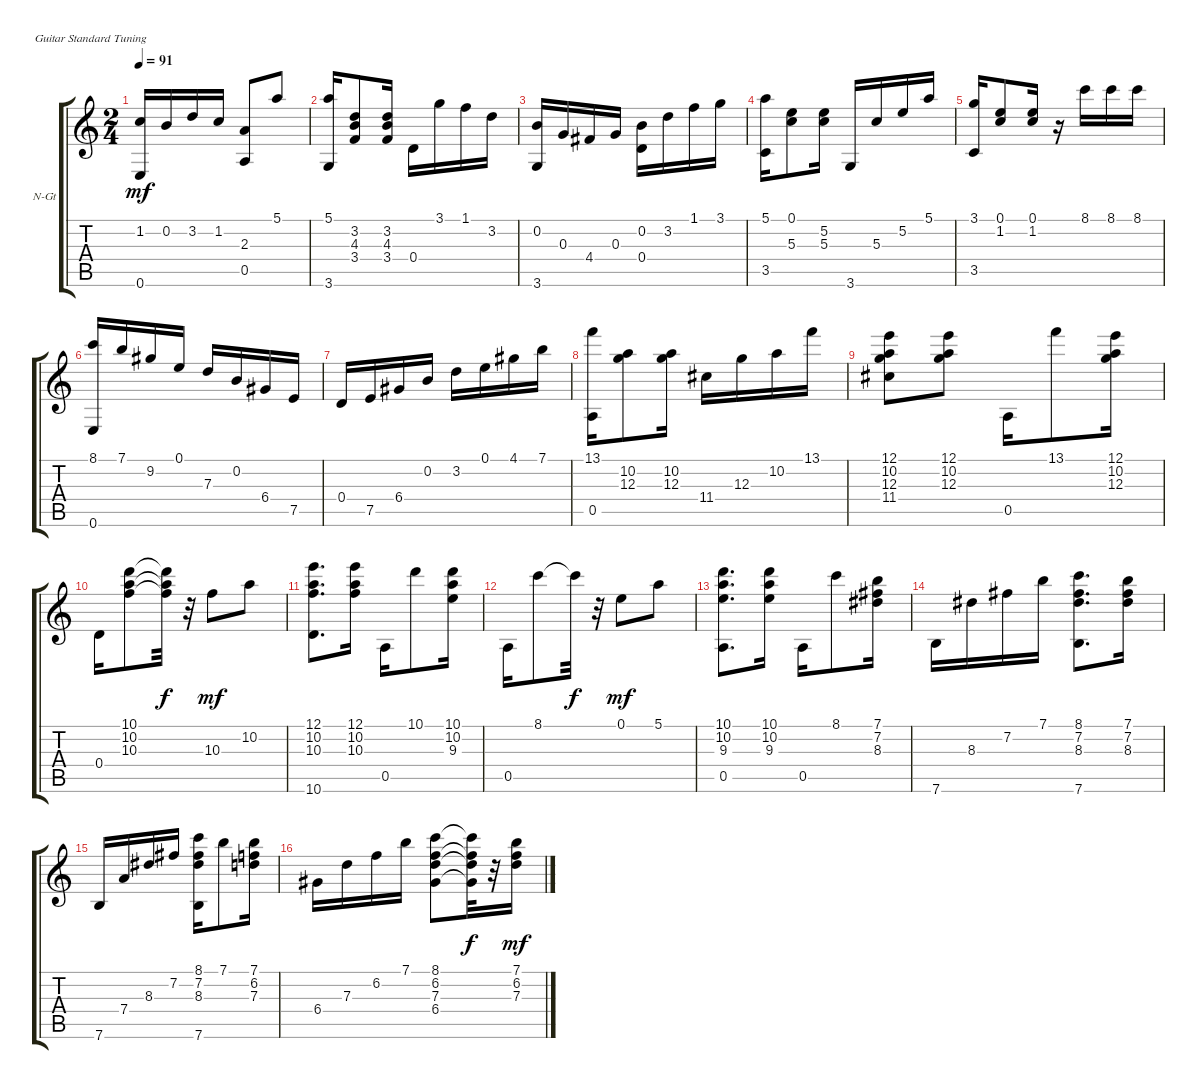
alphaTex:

\bracketExtendMode groupsimilarinstruments
\firstSystemTrackNameOrientation horizontal
\otherSystemsTrackNameOrientation horizontal
\track ("Dilermando Reis" "N-Gt") {instrument acousticguitarnylon}
\staff {score tabs}
\tuning (E4 B3 G3 D3 A2 E2)
\ts (2 4)
\tempo 91
\clef g2
\ks c
(1.2 0.6).16{dy mf} 0.2.16 3.2.16 1.2.16 (2.3 0.5).8 5.1.8 |
(5.1 3.6).16 (3.2 4.3 3.4).8 (3.2 4.3 3.4).16 0.4.16 3.1.16 1.1.16 3.2.16 |
(0.2 3.6).16 0.3.16 4.4.16 0.3.16 (0.2 0.4).16 3.2.16 1.1.16 3.1.16 |
(5.1 3.5).16 (0.1 5.3).8 (5.2 5.3).16 3.6.16 5.3.16 5.2.16 5.1.16 |
(3.1 3.5).16 (0.1 1.2).8 (0.1 1.2).16 r.16 8.1.16 8.1.16 8.1.16 |
(8.1 0.6).16 7.1.16 9.2.16 0.1.16 7.3.16 0.2.16 6.4.16 7.5.16 |
0.4.16 7.5.16 6.4.16 0.2.16 3.2.16 0.1.16 4.1.16 7.1.16 |
(13.1 0.5).16 (10.2 12.3).8 (10.2 12.3).16 11.4.16 12.3.16 10.2.16 13.1.16 |
(12.1 10.2 12.3 11.4).8 (12.1 10.2 12.3).8 0.5.16 13.1.8 (12.1 10.2 12.3).16 |
0.4.16 (10.1 10.2 10.3).8 (10.1{t} 10.2{t} 10.3{t}).32{dy f} r.32 10.3.8{dy mf} 10.2.8 |
(12.1 10.2 10.3 10.6).8{d} (12.1 10.2 10.3).16 0.5.16 10.1.8 (10.1 10.2 9.3).16 |
0.5.16 8.1.8 8.1{t}.32{dy f} r.32 0.1.8{dy mf} 5.1.8 |
(10.1 10.2 9.3 0.5).8{d} (10.1 10.2 9.3).16 0.5.16 8.1.8 (7.1 7.2 8.3).16 |
7.6.16 8.3.16 7.2.16 7.1.16 (8.1 7.2 8.3 7.6).8{d} (7.1 7.2 8.3).16 |
7.6.16 7.4.16 8.3.16 7.2.16 (8.1 7.2 8.3 7.6).16 7.1.8 (7.1 6.2 7.3).16 |
6.4.16 7.3.16 6.2.16 7.1.16 (8.1 6.2 7.3 6.4).8 (8.1{t} 6.2{t} 7.3{t} 6.4{t}).32{dy f} r.32 (7.1 6.2 7.3).16{dy mf}
